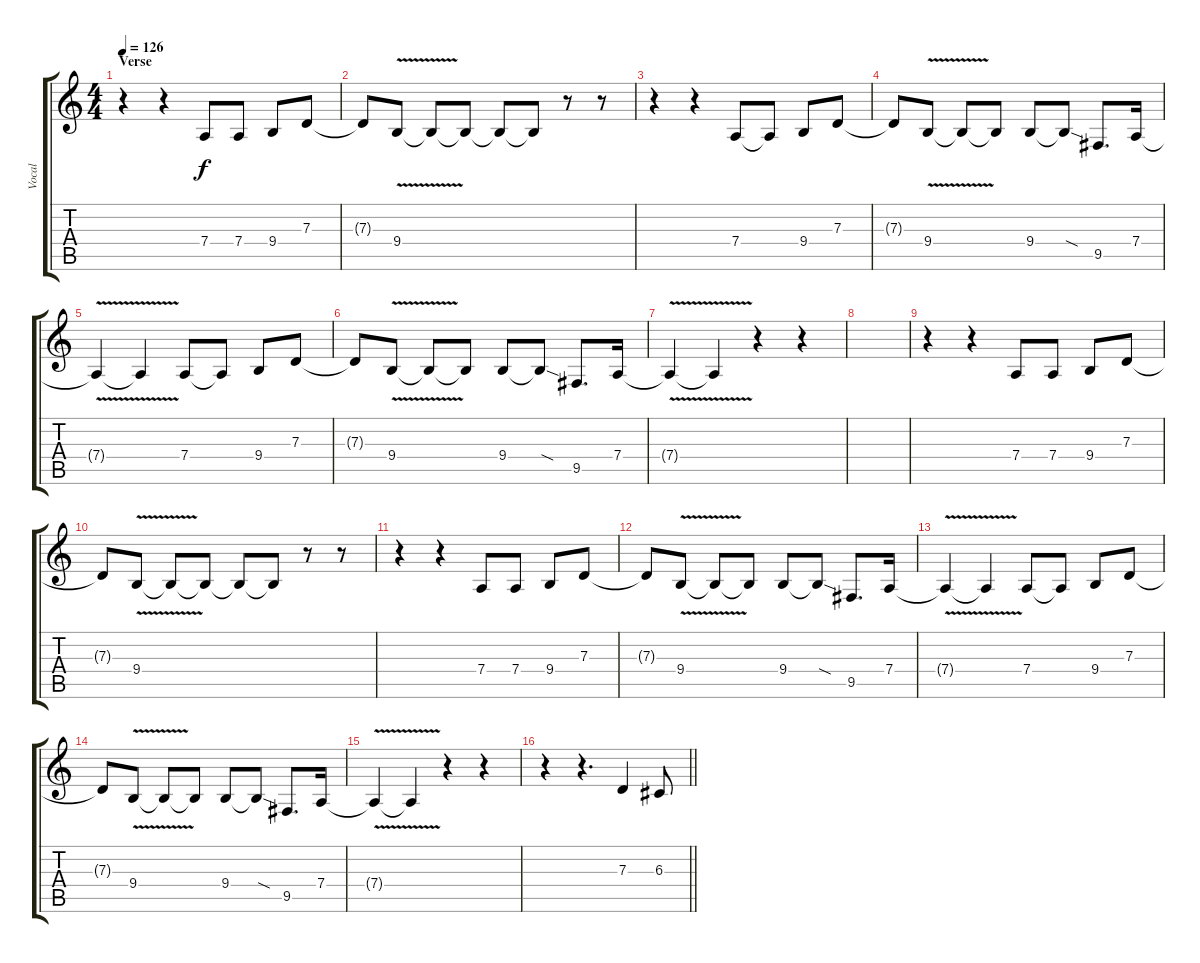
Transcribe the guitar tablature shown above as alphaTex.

\track ("Vocal" "Vocal") {instrument clarinet}
\staff {score tabs}
\tuning (E4 B3 G3 D3 A2 E2) {hide}
\ts (4 4)
\section ("" "Verse")
\tempo 126
\clef g2
\ks c
r.4{dy f} r.4 7.4.8 7.4.8 9.4.8 7.3.8 |
7.3{t}.8 9.4{v}.8 9.4{t}.8 9.4{t}.8 9.4{t}.8 9.4{t}.8 r.8 r.8 |
r.4 r.4 7.4.8 7.4{t}.8 9.4.8 7.3.8 |
7.3{t}.8 9.4{v}.8 9.4{t}.8 9.4{t}.8 9.4.8 9.4{sod t}.8 9.5.8{d} 7.4.16 |
7.4{v t}.4 7.4{t}.4 7.4.8 7.4{t}.8 9.4.8 7.3.8 |
7.3{t}.8 9.4{v}.8 9.4{t}.8 9.4{t}.8 9.4.8 9.4{sod t}.8 9.5.8{d} 7.4.16 |
7.4{v t}.4 7.4{t}.4 r.4 r.4 |
|
r.4 r.4 7.4.8 7.4.8 9.4.8 7.3.8 |
7.3{t}.8 9.4{v}.8 9.4{t}.8 9.4{t}.8 9.4{t}.8 9.4{t}.8 r.8 r.8 |
r.4 r.4 7.4.8 7.4.8 9.4.8 7.3.8 |
7.3{t}.8 9.4{v}.8 9.4{t}.8 9.4{t}.8 9.4.8 9.4{sod t}.8 9.5.8{d} 7.4.16 |
7.4{v t}.4 7.4{t}.4 7.4.8 7.4{t}.8 9.4.8 7.3.8 |
7.3{t}.8 9.4{v}.8 9.4{t}.8 9.4{t}.8 9.4.8 9.4{sod t}.8 9.5.8{d} 7.4.16 |
7.4{v t}.4 7.4{t}.4 r.4 r.4 |
\barLineRight lightlight
r.4 r.4{d} 7.3.4 6.3.8
